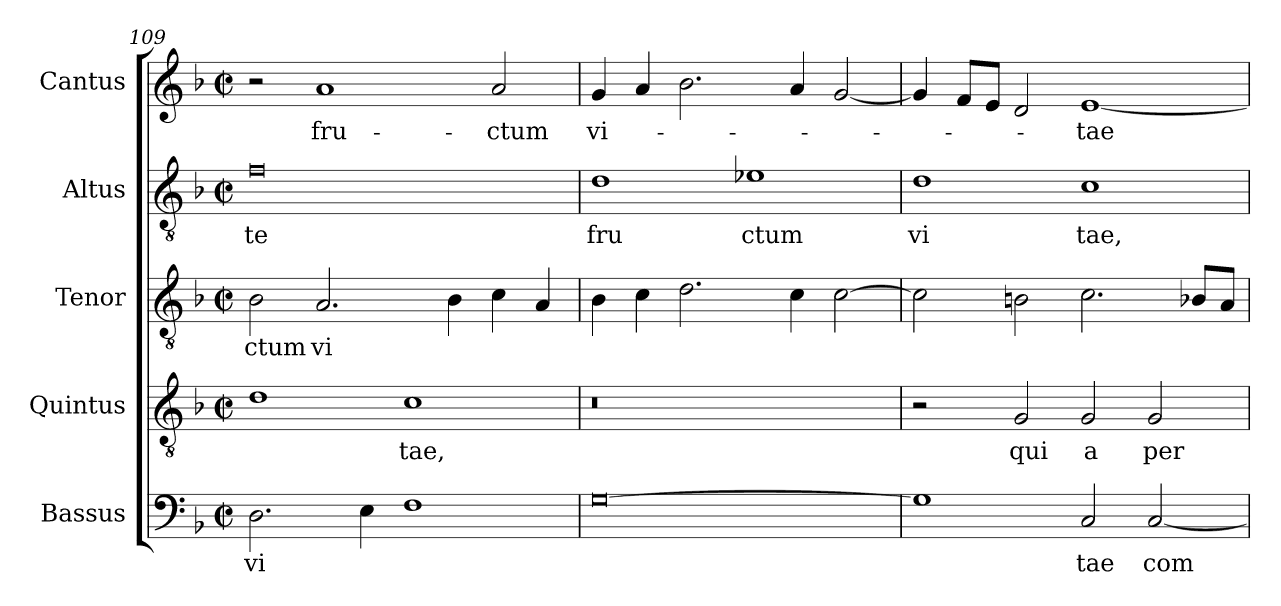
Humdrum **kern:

**kern	**text	**kern	**text	**kern	**text	**kern	**text	**kern	**text
*part5	*part5	*part4	*part4	*part3	*part3	*part2	*part2	*part1	*part1
*staff5	*staff5	*staff4	*staff4	*staff3	*staff3	*staff2	*staff2	*staff1	*staff1
*I"Bassus	*	*I"Quintus	*	*I"Tenor	*	*I"Altus	*	*I"Cantus	*
*clefF4	*	*clefGv2	*	*clefGv2	*	*clefGv2	*	*clefG2	*
*k[b-]	*	*k[b-]	*	*k[b-]	*	*k[b-]	*	*k[b-]	*
*F:	*	*F:	*	*F:	*	*F:	*	*F:	*
*M2/2	*	*M2/2	*	*M2/2	*	*M2/2	*	*M2/2	*
*met(c|)	*	*met(c|)	*	*met(c|)	*	*met(c|)	*	*met(c|)	*
=109	=109	=109	=109	=109	=109	=109	=109	=109	=109
!	!LO:LY:b:cj	!	!	!	!LO:LY:b:cj	!	!LO:LY:b:cj	!	!
2.D\	vi	1d	.	2B-\	ctum	0f	te	2r	.
!	!	!	!	!	!LO:LY:b:cj	!	!	!	!LO:LY:b:cj
.	.	.	.	2.A/	vi	.	.	1a	fru-
4E\	.	.	.	.	.	.	.	.	.
!	!	!	!LO:LY:b:cj	!	!	!	!	!	!
1F	.	1c	tae,	.	.	.	.	.	.
.	.	.	.	4B-\	.	.	.	.	.
!	!	!	!	!	!	!	!	!	!LO:LY:b:cj
.	.	.	.	4c\	.	.	.	2a/	-ctum
.	.	.	.	4A/	.	.	.	.	.
=110	=110	=110	=110	=110	=110	=110	=110	=110	=110
!	!	!	!	!	!	!	!LO:LY:b:cj	!	!LO:LY:b:cj
[>0G	.	0r	.	4B-\	.	1d	fru	4g/	vi-
.	.	.	.	4c\	.	.	.	4a/	.
.	.	.	.	2.d\	.	.	.	2.b-\	.
!	!	!	!	!	!	!	!LO:LY:b:cj	!	!
.	.	.	.	.	.	1e-X	ctum	.	.
.	.	.	.	4c\	.	.	.	4a/	.
.	.	.	.	[>2c\	.	.	.	[<2g/	.
=111	=111	=111	=111	=111	=111	=111	=111	=111	=111
!	!	!	!	!	!	!	!LO:LY:b:cj	!	!
1G]	.	2r	.	2c\]	.	1d	vi	4g/]	.
.	.	.	.	.	.	.	.	8f/L	.
.	.	.	.	.	.	.	.	8e/J	.
!	!	!	!LO:LY:b:cj	!	!	!	!	!	!
.	.	2G/	qui	2Bn\	.	.	.	2d/	.
!	!LO:LY:b:cj	!	!LO:LY:b:cj	!	!	!	!LO:LY:b:cj	!	!LO:LY:b:cj
2C/	tae	2G/	a	2.c\	.	1c	tae,	[<1e	-tae
!	!LO:LY:b	!	!LO:LY:b:cj	!	!	!	!	!	!
[<2C/	com	2G/	per	.	.	.	.	.	.
.	.	.	.	8B-X/L	.	.	.	.	.
.	.	.	.	8A/J	.	.	.	.	.
=	=	=	=	=	=	=	=	=	=
*-	*-	*-	*-	*-	*-	*-	*-	*-	*-
